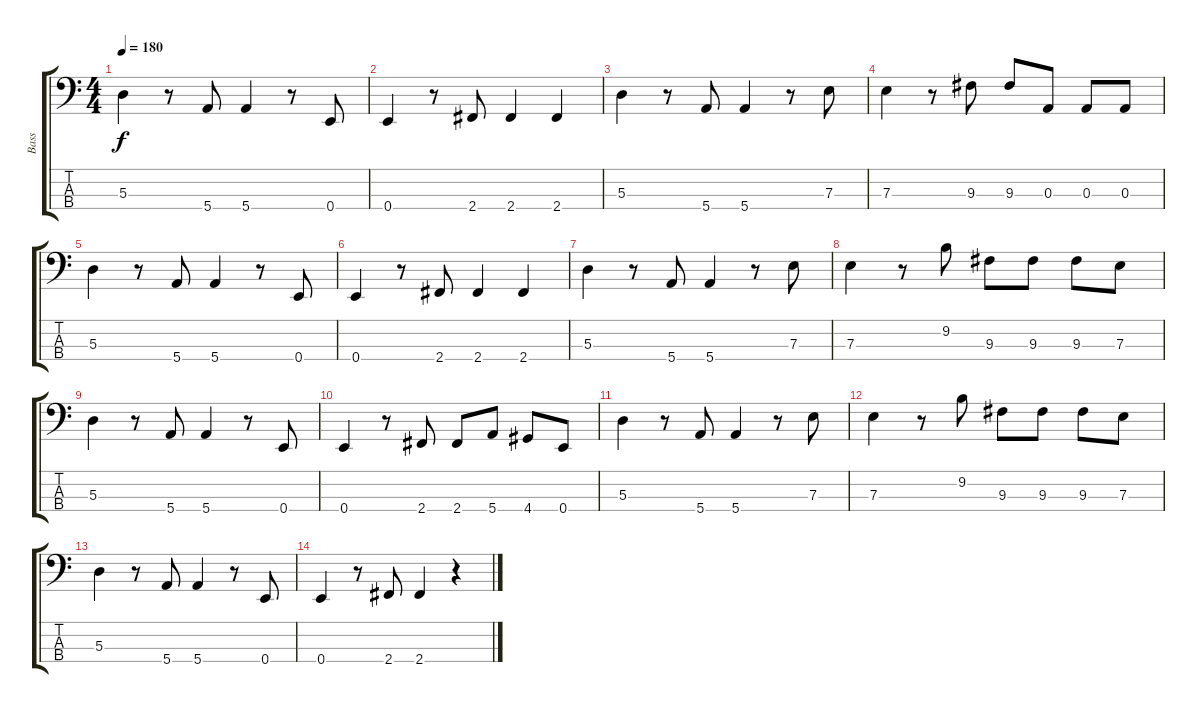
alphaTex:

\track ("Bass" "Bass") {instrument electricbasspick}
\staff {score tabs}
\tuning (G2 D2 A1 E1) {hide}
\ts (4 4)
\tempo 180
\clef f4
\ks c
5.3.4{dy f} r.8 5.4.8 5.4.4 r.8 0.4.8 |
0.4.4 r.8 2.4.8 2.4.4 2.4.4 |
5.3.4 r.8 5.4.8 5.4.4 r.8 7.3.8 |
7.3.4 r.8 9.3.8 9.3.8 0.3.8 0.3.8 0.3.8 |
5.3.4 r.8 5.4.8 5.4.4 r.8 0.4.8 |
0.4.4 r.8 2.4.8 2.4.4 2.4.4 |
5.3.4 r.8 5.4.8 5.4.4 r.8 7.3.8 |
7.3.4 r.8 9.2.8 9.3.8 9.3.8 9.3.8 7.3.8 |
5.3.4 r.8 5.4.8 5.4.4 r.8 0.4.8 |
0.4.4 r.8 2.4.8 2.4.8 5.4.8 4.4.8 0.4.8 |
5.3.4 r.8 5.4.8 5.4.4 r.8 7.3.8 |
7.3.4 r.8 9.2.8 9.3.8 9.3.8 9.3.8 7.3.8 |
5.3.4 r.8 5.4.8 5.4.4 r.8 0.4.8 |
0.4.4 r.8 2.4.8 2.4.4 r.4
